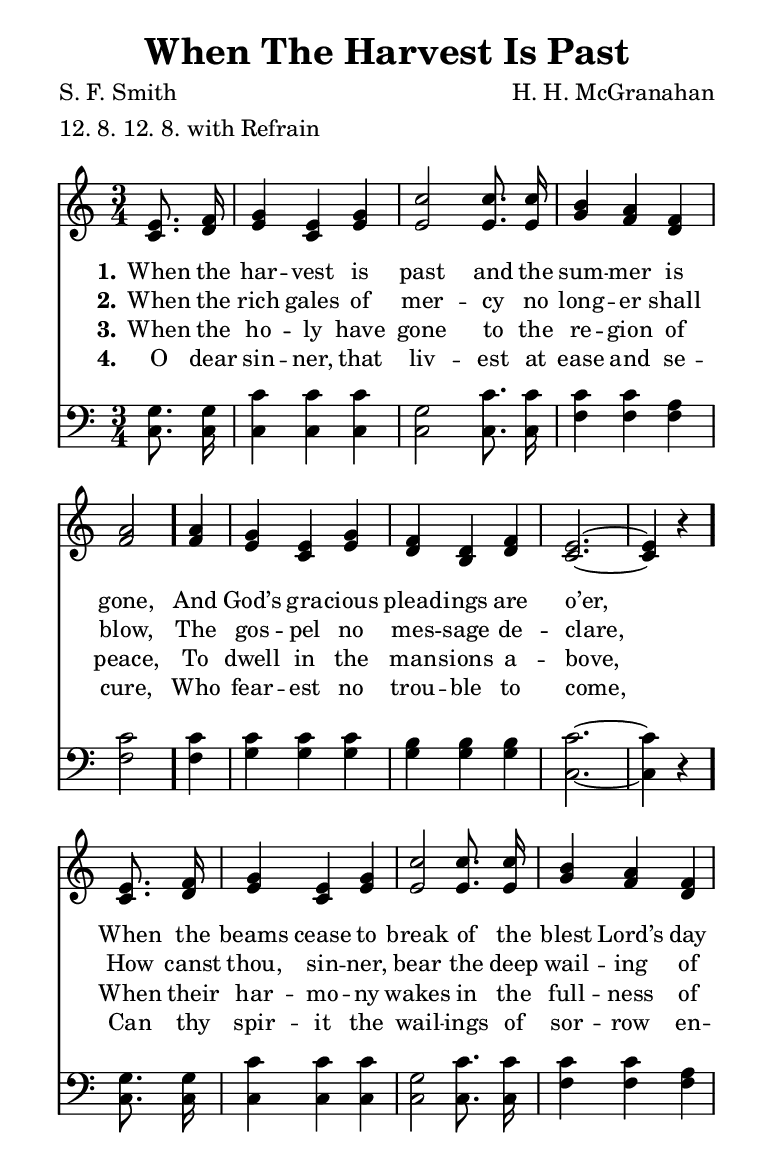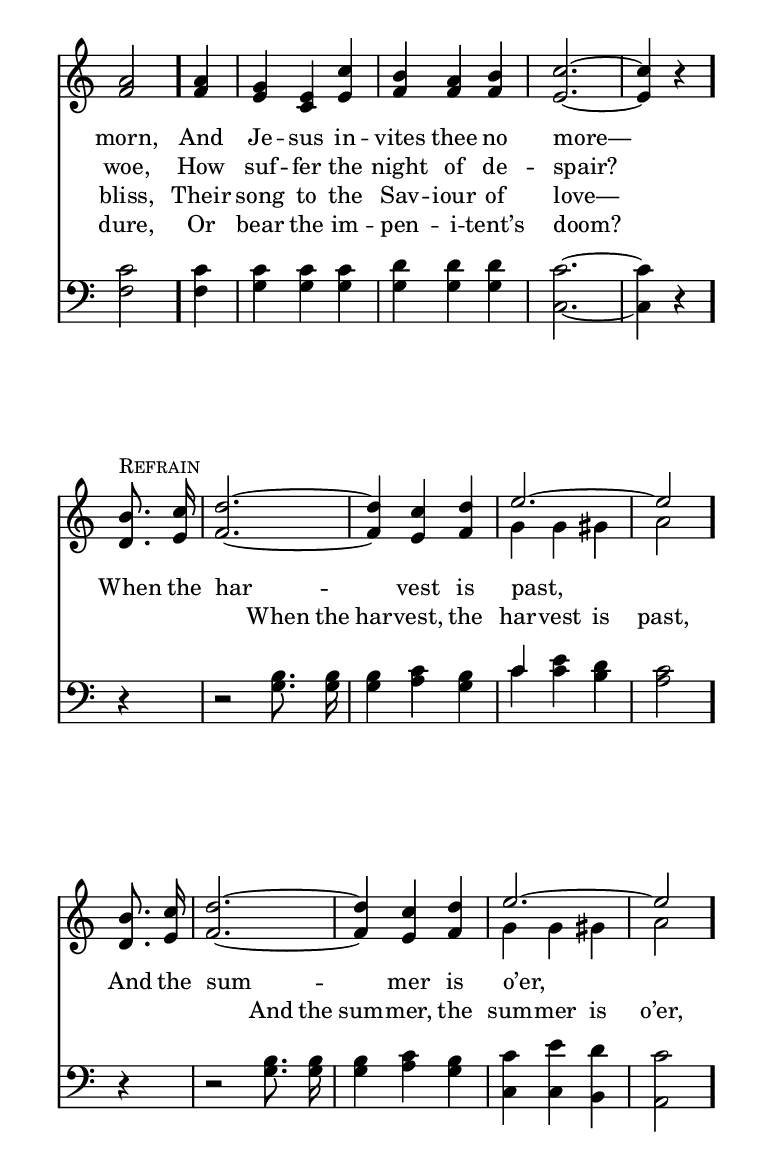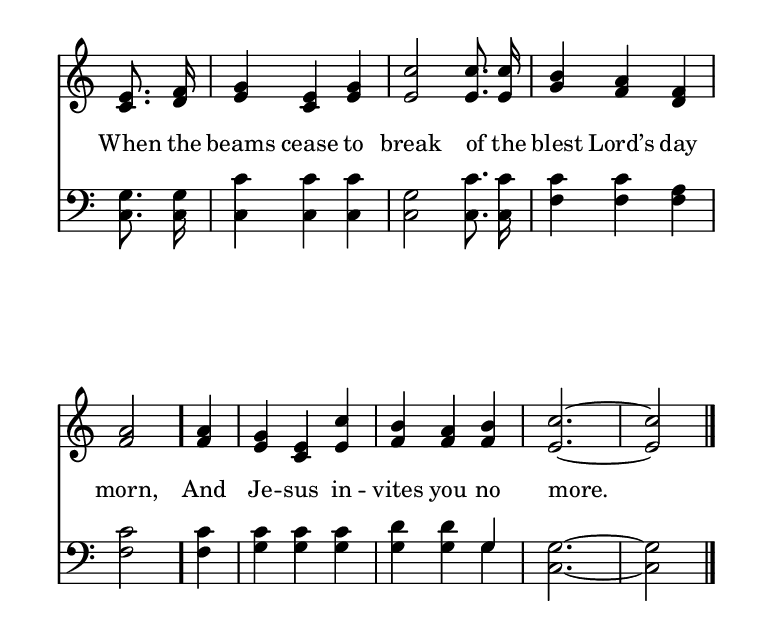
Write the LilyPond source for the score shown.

\include "common/global.ily"
\paper {
  \include "common/paper.ily"
  ragged-last-bottom = ##t
  page-count = #(cond (is-eogsized 2) (#t #f))
}

\header{
  hymnnumber = "136"
  title = "When The Harvest Is Past"
  tunename = ""
  meter = "12. 8. 12. 8. with Refrain"
  poet = "S. F. Smith"
  composer = "H. H. McGranahan"
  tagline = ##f
}

patternA = { e8. f16 | g4 e g | c2 c8. c16 | b4 a f | a2 }
patternB = { a4 | g e g | f d f | e2. ~ | e4 c }

global = {
  \include "common/overrides.ily"
  \override Staff.TimeSignature.style = #'numbered
  \time 3/4
  \override Score.MetronomeMark.transparent = ##t % hide all fermata changes too
  \tempo 4=110
  \key c \major
  \partial 4
  \autoBeamOff
}

notesSoprano = {
\global
\relative c' {

  e8. f16 | g4 e g | c2 c8. c16 | b4 a f | a2
  a4 | g e g | f d f | e2. ~ | e4 r
  e8. f16 | g4 e g | c2 c8. c16 | b4 a f | a2
  a4 | g e c' | b a b | c2. ~ | c4 r

  << s^\markup { \small \caps "Refrain" }
  { b8. c16 | d2. ~ | d4 c d | e2. ~ | e2 } >>
  b8. c16 | d2. ~ | d4 c d | e2. ~ | e2
  e,8. f16 | g4 e g | c2 c8. c16 | b4 a f | a2
  a4 | g e c' | b a b | c2. ~ | c2

  \bar "|."

}
}

notesAlto = {
\global
\relative e' {

  \changePitch \patternA { c d | e c e | e e e | g f d | f }
  \changePitch \patternB { f | e c e | d b d | c | c r }
  \changePitch \patternA { c d | e c e | e e e | g f d | f }
  \changePitch \patternB { f | e c e | f f f | e | e r }

  d8.  e16 | f2. ~ | f4 e f | g g gis | a2
  d,8. e16 | f2. ~ | f4 e f | g g gis | a2
  \changePitch \patternA { c, d | e c e | e e e | g f d | f }
  f4 | e c e | f f f | e2. ~ | e2

}
}

notesTenor = {
\global
\relative a {

  \changePitch \patternA { g g | c c c | g c c | c c a | c }
  \changePitch \patternB { c | c c c | b b b | c | c r }
  \changePitch \patternA { g g | c c c | g c c | c c a | c }
  \changePitch \patternB { c | c c c | d d d | c | c r }

  r4 | r2 b8. b16 | b4 c b | c e d | c2
  r4 | r2 b8. b16 | b4 c b | c e d | c2
  \changePitch \patternA { g g | c c c | g c c | c c a | c }
  c4 | c c c | d d g, | g2. ~ | g2

}
}

notesBass = {
\global
\relative f {

  \changePitch \patternA { c c | c c c | c c c | f f f | f }
  \changePitch \patternB { f | g g g | g g g | c, | c r }
  \changePitch \patternA { c c | c c c | c c c | f f f | f }
  \changePitch \patternB { f | g g g | g g g | c, | c r }

  r4 | r2 g'8. g16 | g4 a g | c c b | a2
  r4 | r2 g8. g16 | g4 a g | c, c b | a2
  \changePitch \patternA { c c | c c c | c c c | f f f | f }
  f4 | g g g | g g g | c,2. ~ | c2

}
}

Refrain = \lyricmode {

When the har -- vest is past, \bar "."
And the sum -- mer is o’er, \bar "."
When the beams cease to break of the blest Lord’s day morn, \bar "."
And Je -- sus in -- vites you no more. % "you" in refrain vs. "thee" in verses

}

wordsA = \lyricmode {
\set stanza = "1."

When the har -- vest is past and the sum -- mer is gone, \bar "."
And God’s gra -- cious plead -- ings are o’er, \bar "."
When the beams cease to break of the blest Lord’s day morn, \bar "."
And Je -- sus in -- vites thee no more— \bar "."

}

wordsB = \lyricmode {
\set stanza = "2."

When the rich gales of mer -- cy no long -- er shall blow,
The gos -- pel no mes -- sage de -- clare,
How canst thou, sin -- ner, bear the deep wail -- ing of woe,
How suf -- fer the night of de -- spair?

\Refrain

}

wordsC = \lyricmode {
\set stanza = "3."

When the ho -- ly have gone to the re -- gion of peace,
To dwell in the man -- sions a -- bove,
When their har -- mo -- ny wakes in the full -- ness of bliss,
Their song to the Sav -- iour of love—

}

wordsD = \lyricmode {
\set stanza = "4."

O dear sin -- ner, that liv -- est at ease and se -- cure,
Who fear -- est no trou -- ble to come,
Can thy spir -- it the wail -- ings of sor -- row en -- dure,
Or bear the im -- pen -- i -- tent’s doom?

}

underWords = \lyricmode {

{ \repeat unfold 40 { \skip 4 } }
When the har -- vest, the har -- vest is past,
And the sum -- mer, the sum -- mer is o’er,

}

\score {
  \context ChoirStaff <<
    \context Staff = upper <<
      \set Staff.autoBeaming = ##f
      \set ChoirStaff.systemStartDelimiter = #'SystemStartBar
      \set ChoirStaff.printPartCombineTexts = ##f
      \partcombine #'(2 . 9) \notesSoprano \notesAlto
      \context NullVoice = sopranos { \voiceOne << \notesSoprano >> }
      \context NullVoice = altos { \voiceTwo << \notesAlto >> }
      \context Lyrics = one   \lyricsto sopranos \wordsA
      \context Lyrics = two   \lyricsto sopranos \wordsB
      \context Lyrics = three \lyricsto sopranos \wordsC
      \context Lyrics = four  \lyricsto sopranos \wordsD
    >>
    \context Staff = men <<
      \clef bass
      \set ChoirStaff.printPartCombineTexts = ##f
      \partcombine #'(2 . 9) \notesTenor \notesBass
      \context NullVoice = tenors { \voiceOne << \notesTenor >> }
      \context NullVoice = basses { \voiceTwo << \notesBass >> }
    >>
    \context Lyrics = three \lyricsto tenors \underWords
  >>
  \layout {
    \include "common/layout.ily"
  }
  \midi{
    \include "common/midi.ily"
  }
}

\version "2.19.49"  % necessary for upgrading to future LilyPond versions.

% vi:set et ts=2 sw=2 ai nocindent syntax=lilypond:
